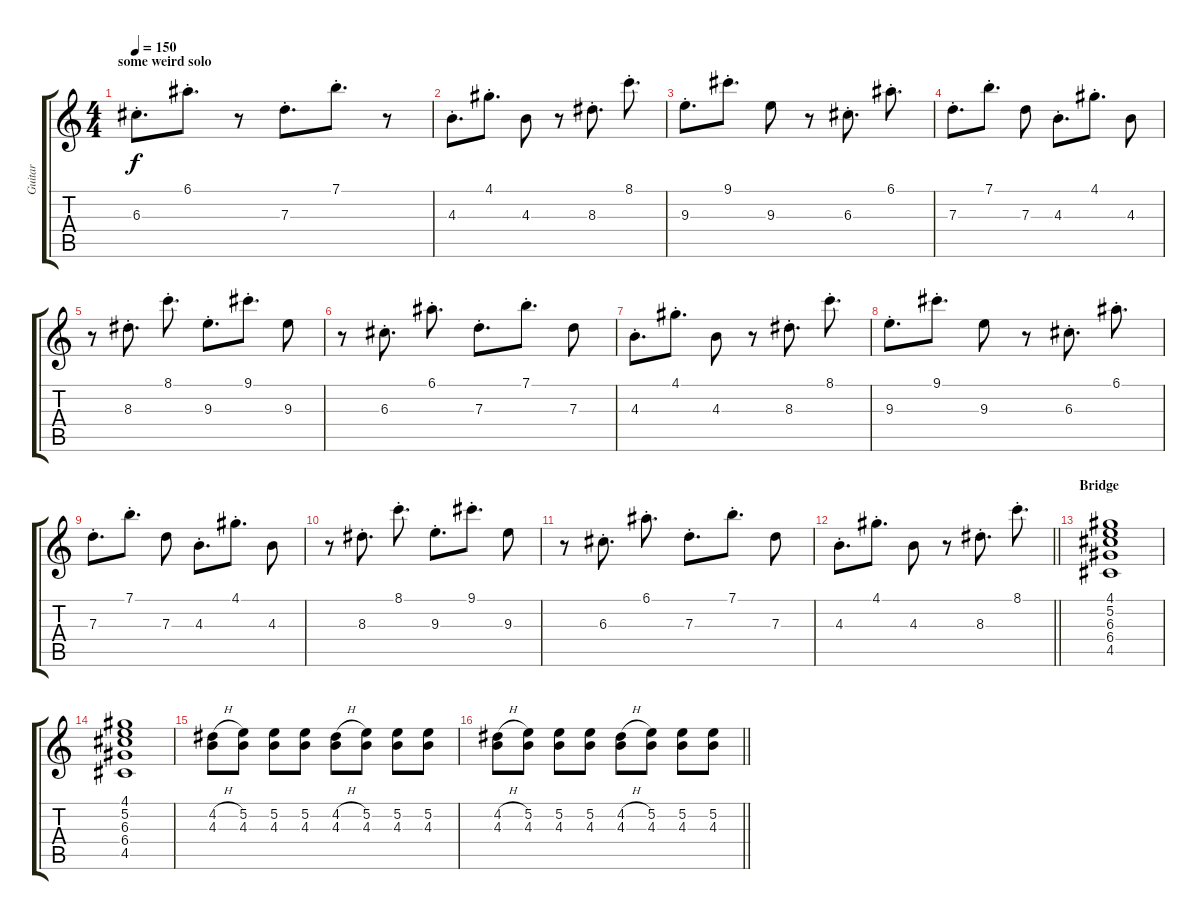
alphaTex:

\track ("Guitar" "Guitar") {instrument distortionguitar}
\staff {score tabs}
\tuning (E4 B3 G3 D3 A2 E2) {hide}
\ts (4 4)
\section ("" "some weird solo")
\tempo 150
\clef g2
\ks c
6.3{st}.8{d dy f volume 13} 6.1{st}.8{d} r.8 7.3{st}.8{d} 7.1{st}.8{d} r.8 |
4.3{st}.8{d} 4.1{st}.8{d} 4.3.8 r.8 8.3{st}.8{d} 8.1{st}.8{d} |
9.3{st}.8{d} 9.1{st}.8{d} 9.3.8 r.8 6.3{st}.8{d} 6.1{st}.8{d} |
7.3{st}.8{d} 7.1{st}.8{d} 7.3.8 4.3{st}.8{d} 4.1{st}.8{d} 4.3.8 |
r.8 8.3{st}.8{d} 8.1{st}.8{d} 9.3{st}.8{d} 9.1{st}.8{d} 9.3.8 |
r.8 6.3{st}.8{d} 6.1{st}.8{d} 7.3{st}.8{d} 7.1{st}.8{d} 7.3.8 |
4.3{st}.8{d} 4.1{st}.8{d} 4.3.8 r.8 8.3{st}.8{d} 8.1{st}.8{d} |
9.3{st}.8{d} 9.1{st}.8{d} 9.3.8 r.8 6.3{st}.8{d} 6.1{st}.8{d} |
7.3{st}.8{d} 7.1{st}.8{d} 7.3.8 4.3{st}.8{d} 4.1{st}.8{d} 4.3.8 |
r.8 8.3{st}.8{d} 8.1{st}.8{d} 9.3{st}.8{d} 9.1{st}.8{d} 9.3.8 |
r.8 6.3{st}.8{d} 6.1{st}.8{d} 7.3{st}.8{d} 7.1{st}.8{d} 7.3.8 |
\barLineRight lightlight
4.3{st}.8{d} 4.1{st}.8{d} 4.3.8 r.8 8.3{st}.8{d} 8.1{st}.8{d} |
\section ("" "Bridge")
(4.1 5.2 6.3 6.4 4.5).1 |
(4.1 5.2 6.3 6.4 4.5).1 |
(4.2{h} 4.3).8 (5.2 4.3).8 (5.2 4.3).8 (5.2 4.3).8 (4.2{h} 4.3).8 (5.2 4.3).8 (5.2 4.3).8 (5.2 4.3).8 |
\barLineRight lightlight
(4.2{h} 4.3).8 (5.2 4.3).8 (5.2 4.3).8 (5.2 4.3).8 (4.2{h} 4.3).8 (5.2 4.3).8 (5.2 4.3).8 (5.2 4.3).8
